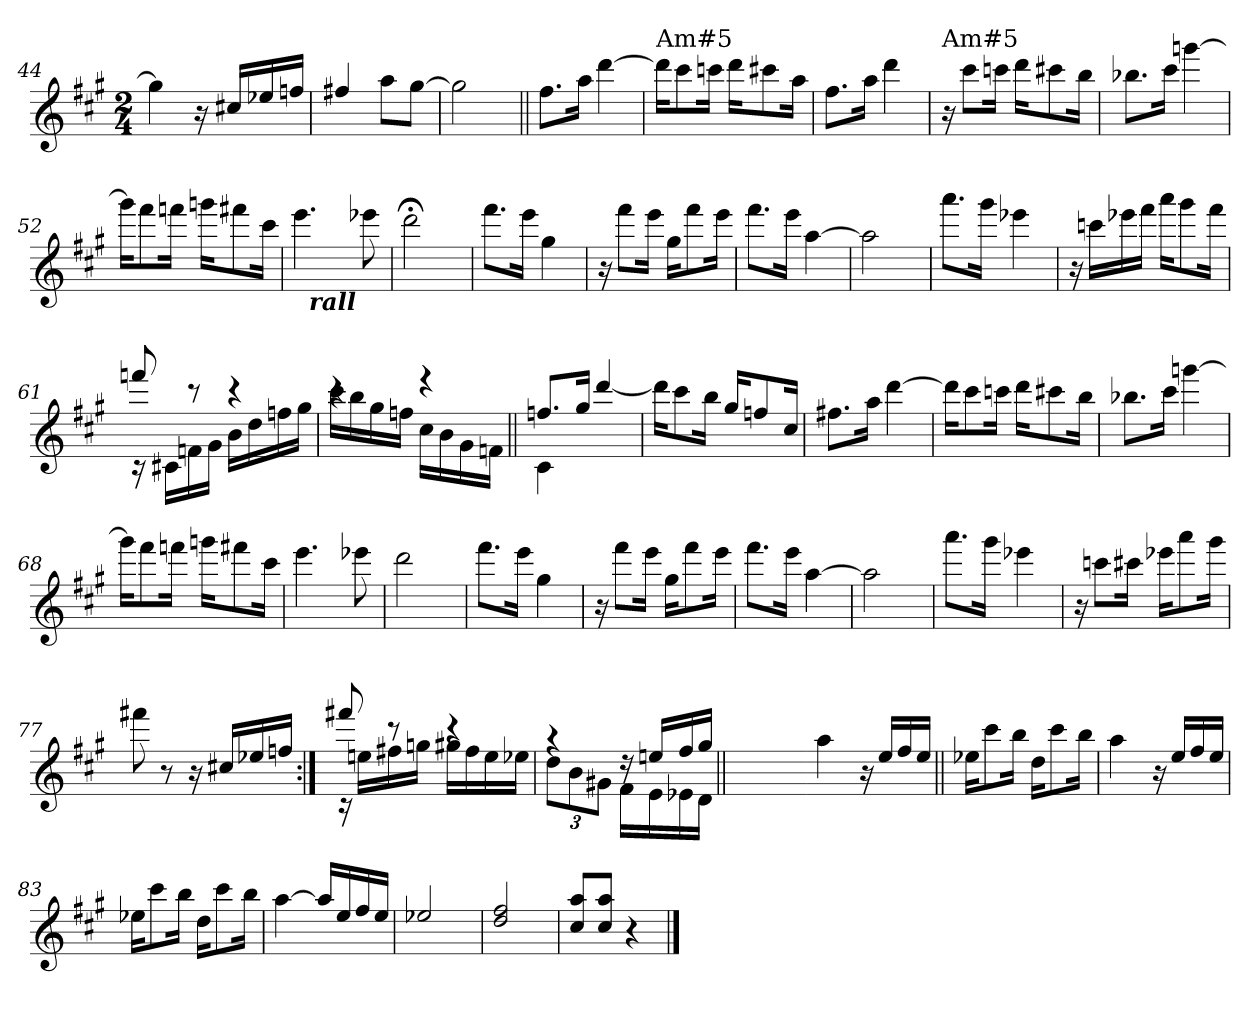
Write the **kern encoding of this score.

**kern
*part1
*staff1
*clefG2
*k[f#c#g#]
*A:
*M2/4
=44
4gg#\]
16r
16cc#X/LL
16ee-X/
16ffn/JJ
=45
4ff#X/
8aa\L
[8gg#\J
=46
2gg#\]
=47||
8.ff#\L
16aa\Jk
[4ddd\
=48
!LO:TX:a:t=Am#5
16ddd\KL]
8ccc#\
16cccn\Jk
16ddd\KL
8ccc#X\
16aa\Jk
!!LO:PB:g=z
=49
8.ff#\L
16aa\Jk
4ddd\
=50
!LO:TX:a:t=Am#5
16r
8ccc#\L
16cccn\Jk
16ddd\KL
8ccc#X\
16bb\Jk
=51
8.bb-X\L
16ccc#\Jk
[4gggn\
=52
16ggg\KL]
8fff#\
16fffn\Jk
16gggn\KL
8fff#X\
16ccc#\Jk
=53
*^
4.eee\	24ryy
!	!LO:TX:b:Bi:t=rall
.	3ryy
8eee-X\	12.ryy
*v	*v
=54
2ddd;<\
!!LO:LB:g=z
=55
8.fff#\L
16eee\Jk
4gg#\
=56
16r
8fff#\L
16eee\Jk
16gg#\KL
8fff#\
16eee\Jk
=57
8.fff#\L
16eee\Jk
[4aa\
=58
2aa\]
=59
8.aaa\L
16ggg#\Jk
4eee-X\
=60
16r
16cccn\LL
16eee-X\
16fff#\JJ
16aaa\KL
8ggg#\
16fff#\Jk
!!LO:LB:g=z
=61
*^
8fffn/	16rc
.	16c#X\LL
8rccc	16fn\
.	16g#\JJ
4rccc	16b\LL
.	16dd\
.	16ffn\
.	16gg#\JJ
=62	=62
4rccc	16ccc#\LL
.	16bb\
.	16gg#\
.	16ffn\JJ
4rddd	16cc#\LL
.	16b\
.	16g#\
.	16fn\JJ
=63||	=63||
8.ffn/L	4c#\
16gg#/Jk	.
[>4ddd/	4ryy
*v	*v
=64
16ddd\KL]
8ccc#\
16bb\Jk
16gg#/KL
8ffn/
16cc#/Jk
=65
8.ff#X\L
16aa\Jk
[4ddd\
!!LO:LB:g=z
=66
16ddd\KL]
8ccc#\
16cccn\Jk
16ddd\KL
8ccc#X\
16bb\Jk
=67
8.bb-X\L
16ccc#\Jk
[4gggn\
=68
16ggg\KL]
8fff#\
16fffn\Jk
16gggn\KL
8fff#X\
16ccc#\Jk
=69
4.eee\
8eee-X\
=70
2ddd\
!!LO:LB:g=z
=71
8.fff#\L
16eee\Jk
4gg#\
=72
16r
8fff#\L
16eee\Jk
16gg#\KL
8fff#\
16eee\Jk
=73
8.fff#\L
16eee\Jk
[4aa\
=74
2aa\]
=75
8.aaa\L
16ggg#\Jk
4eee-X\
!!LO:LB:g=z
=76
16r
8cccn\L
16ccc#X\Jk
16eee-X\KL
8aaa\
16ggg#\Jk
=77
8fff#X\
8r
16r
16cc#X/LL
16ee-X/
16ffn/JJ
=78:|!
*^
8fff#X/	16rc
.	16een\LL
8rbb	16ff#X\
.	16ggn\JJ
4rccc	16gg#X\LL
.	16ff#\
.	16ee\
.	16ee-X\JJ
=79	=79
4rgg	12dd\L
.	12b\
.	12g#X\J
16rdd	16f#\LL
16een/LL	16e\
16ff#/	16e-X\
16gg#/JJ	16d\JJ
*v	*v
=79X792||
2ryy
!!LO:LB:g=z
=80-
4aa\
16r
16ee/LL
16ff#/
16ee/JJ
=81||
16ee-X\KL
8ccc#\
16bb\Jk
16dd\KL
8ccc#\
16bb\Jk
=82
4aa\
16r
16ee/LL
16ff#/
16ee/JJ
=83
16ee-X\KL
8ccc#\
16bb\Jk
16dd\KL
8ccc#\
16bb\Jk
!!LO:LB:g=z
=84
[4aa\
16aa/LL]
16ee/
16ff#/
16ee/JJ
=85
2ee-X/
=86
2dd/ 2ff#/
=87
8cc#/ 8aa/L
8cc#/ 8aa/J
4r
==
*-
